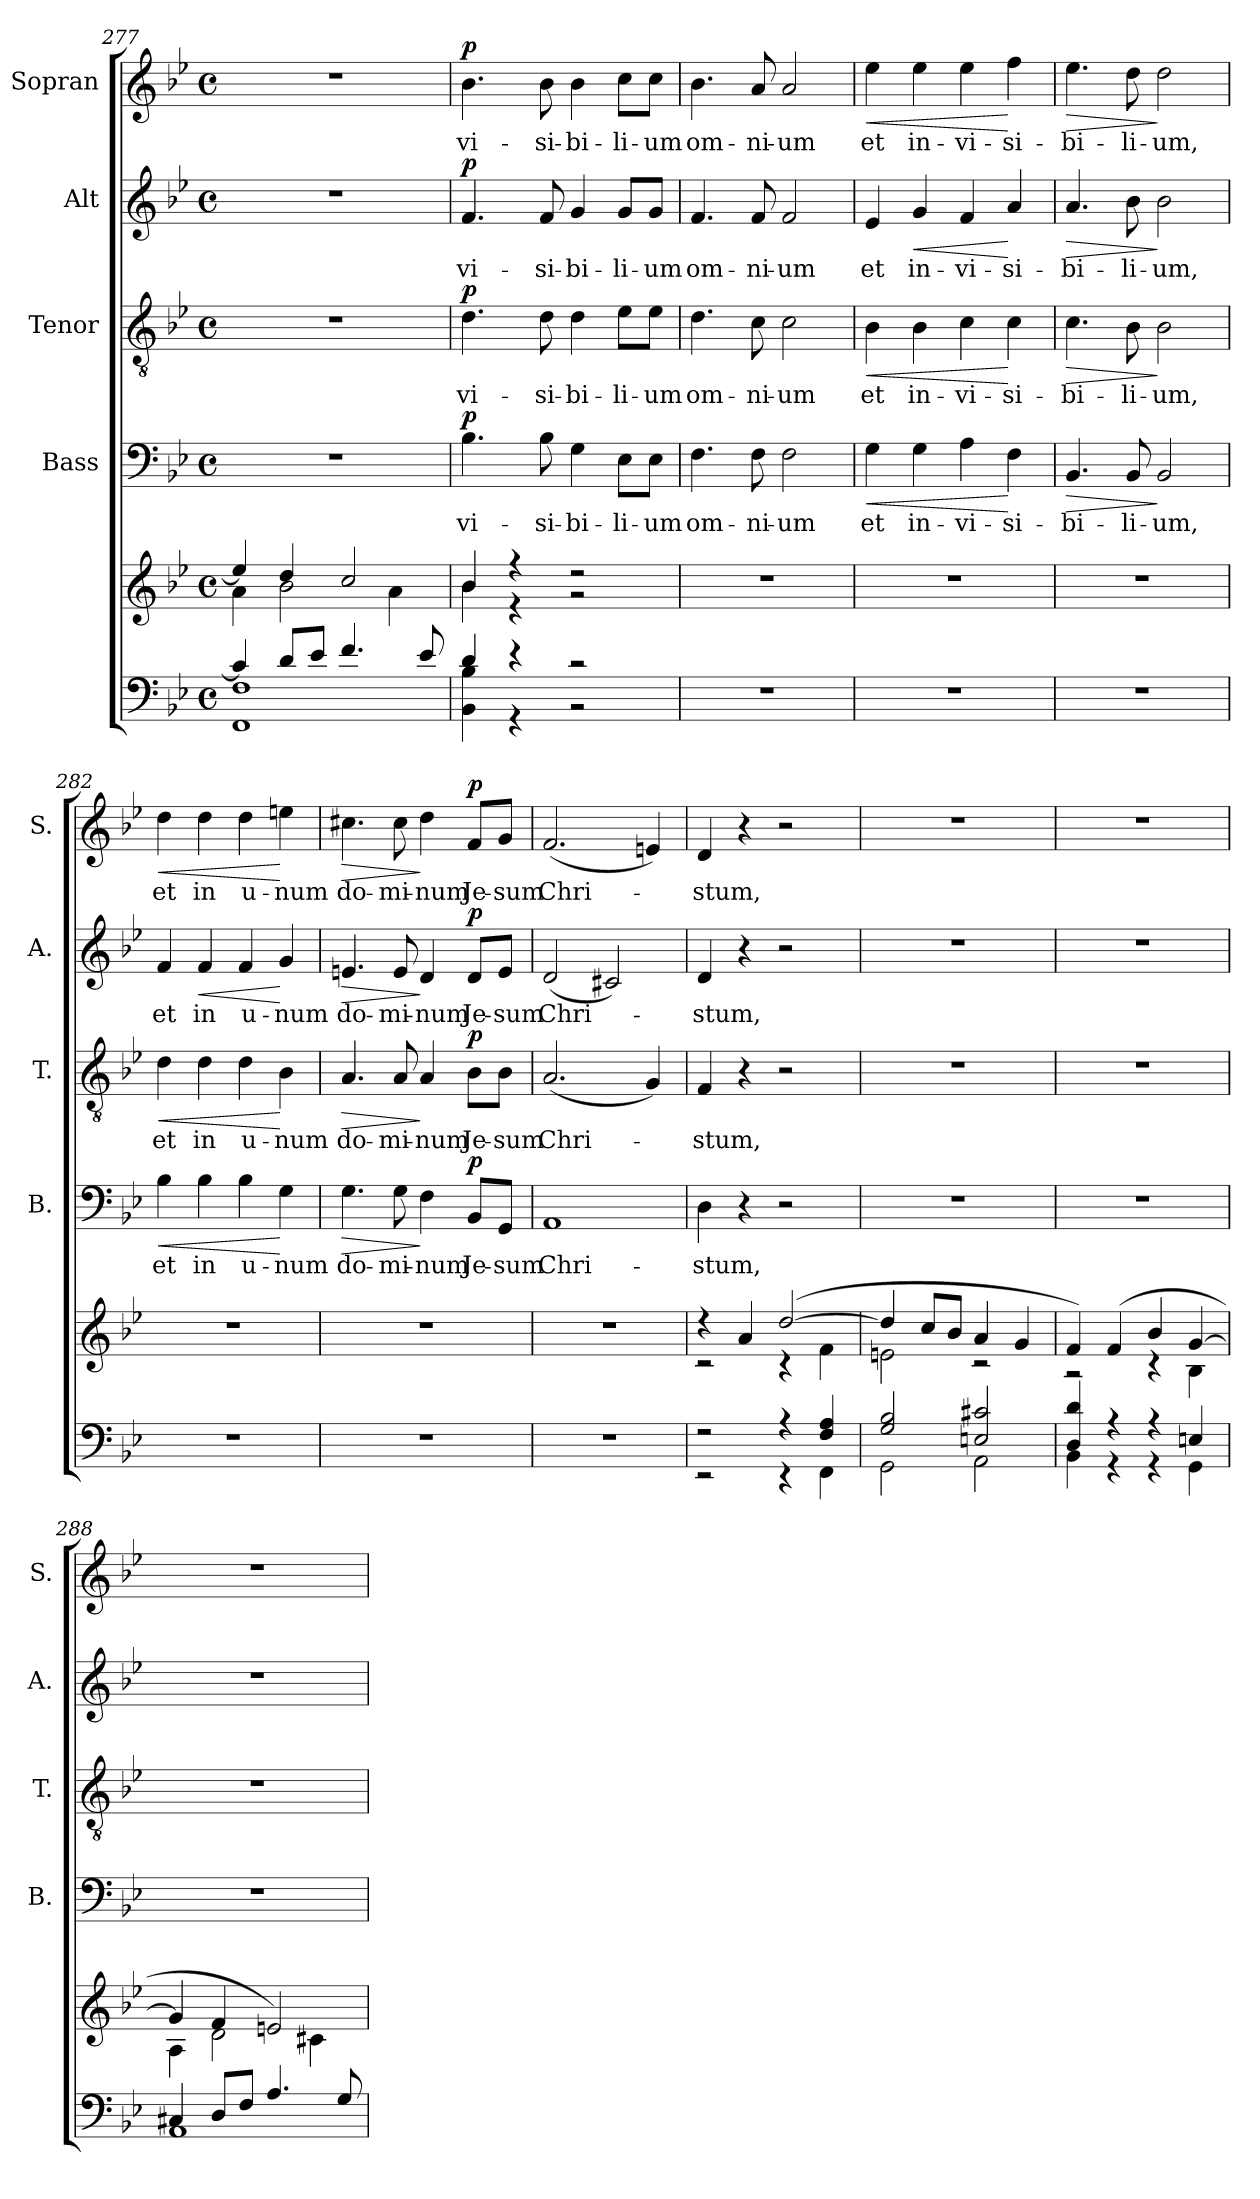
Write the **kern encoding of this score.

**kern	**kern	**kern	**text	**dynam	**kern	**text	**dynam	**kern	**text	**dynam	**kern	**text	**dynam
*part5	*part5	*part4	*part4	*part4	*part3	*part3	*part3	*part2	*part2	*part2	*part1	*part1	*part1
*staff6	*staff5	*staff4	*staff4	*staff4	*staff3	*staff3	*staff3	*staff2	*staff2	*staff2	*staff1	*staff1	*staff1
*	*	*I"Bass	*	*	*I"Tenor	*	*	*I"Alt	*	*	*I"Sopran	*	*
*	*	*I'B.	*	*	*I'T.	*	*	*I'A.	*	*	*I'S.	*	*
*clefF4	*clefG2	*clefF4	*	*	*clefGv2	*	*	*clefG2	*	*	*clefG2	*	*
*k[b-e-]	*k[b-e-]	*k[b-e-]	*	*	*k[b-e-]	*	*	*k[b-e-]	*	*	*k[b-e-]	*	*
*B-:	*B-:	*B-:	*	*	*B-:	*	*	*B-:	*	*	*B-:	*	*
*M4/4	*M4/4	*M4/4	*	*	*M4/4	*	*	*M4/4	*	*	*M4/4	*	*
*met(c)	*met(c)	*met(c)	*	*	*met(c)	*	*	*met(c)	*	*	*met(c)	*	*
=277	=277	=277	=277	=277	=277	=277	=277	=277	=277	=277	=277	=277	=277
*^	*^	*	*	*	*	*	*	*	*	*	*	*	*
4c/]	1FF 1F	4ee-/]	4a\	1r	.	.	1r	.	.	1r	.	.	1r	.	.
8d/L	.	4dd/	2b-\	.	.	.	.	.	.	.	.	.	.	.	.
8e-/J	.	.	.	.	.	.	.	.	.	.	.	.	.	.	.
4.f/	.	2cc/	.	.	.	.	.	.	.	.	.	.	.	.	.
.	.	.	4a\	.	.	.	.	.	.	.	.	.	.	.	.
8e-/	.	.	.	.	.	.	.	.	.	.	.	.	.	.	.
!!LO:PB:g=z
=278	=278	=278	=278	=278	=278	=278	=278	=278	=278	=278	=278	=278	=278	=278	=278
!	!	!	!	!	!LO:LY:b	!LO:DY:a	!	!LO:LY:b	!LO:DY:a	!	!LO:LY:b	!LO:DY:a	!	!LO:LY:b	!LO:DY:a
4d/	4BB-\ 4B-\	4b-/	4b-\	4.B-\	vi-	p	4.d\	vi-	p	4.f/	vi-	p	4.b-\	vi-	p
4r	4r	4r	4r	.	.	.	.	.	.	.	.	.	.	.	.
!	!	!	!	!	!LO:LY:b	!	!	!LO:LY:b	!	!	!LO:LY:b	!	!	!LO:LY:b	!
.	.	.	.	8B-\	-si-	.	8d\	-si-	.	8f/	-si-	.	8b-\	-si-	.
!	!	!	!	!	!LO:LY:b	!	!	!LO:LY:b	!	!	!LO:LY:b	!	!	!LO:LY:b	!
2r	2r	2r	2r	4G\	-bi-	.	4d\	-bi-	.	4g/	-bi-	.	4b-\	-bi-	.
!	!	!	!	!	!LO:LY:b	!	!	!LO:LY:b	!	!	!LO:LY:b	!	!	!LO:LY:b	!
.	.	.	.	8E-\L	-li-	.	8e-\L	-li-	.	8g/L	-li-	.	8cc\L	-li-	.
!	!	!	!	!	!LO:LY:b	!	!	!LO:LY:b	!	!	!LO:LY:b	!	!	!LO:LY:b	!
.	.	.	.	8E-\J	-um	.	8e-\J	-um	.	8g/J	-um	.	8cc\J	-um	.
*v	*v	*	*	*	*	*	*	*	*	*	*	*	*	*	*
*	*v	*v	*	*	*	*	*	*	*	*	*	*	*	*
=279	=279	=279	=279	=279	=279	=279	=279	=279	=279	=279	=279	=279	=279
!	!	!	!LO:LY:b	!	!	!LO:LY:b	!	!	!LO:LY:b	!	!	!LO:LY:b	!
1r	1r	4.F\	om-	.	4.d\	om-	.	4.f/	om-	.	4.b-\	om-	.
!	!	!	!LO:LY:b	!	!	!LO:LY:b	!	!	!LO:LY:b	!	!	!LO:LY:b	!
.	.	8F\	-ni-	.	8c\	-ni-	.	8f/	-ni-	.	8a/	-ni-	.
!	!	!	!LO:LY:b	!	!	!LO:LY:b	!	!	!LO:LY:b	!	!	!LO:LY:b	!
.	.	2F\	-um	.	2c\	-um	.	2f/	-um	.	2a/	-um	.
=280	=280	=280	=280	=280	=280	=280	=280	=280	=280	=280	=280	=280	=280
!	!	!	!LO:LY:b	!LO:HP:b	!	!LO:LY:b	!LO:HP:b	!	!LO:LY:b	!	!	!LO:LY:b	!LO:HP:b
1r	1r	4G\	et	<	4B-\	et	<	4e-/	et	.	4ee-\	et	<
!	!	!	!LO:LY:b	!	!	!LO:LY:b	!	!	!LO:LY:b	!LO:HP:b	!	!LO:LY:b	!
.	.	4G\	in-	.	4B-\	in-	.	4g/	in-	<	4ee-\	in-	.
!	!	!	!LO:LY:b	!	!	!LO:LY:b	!	!	!LO:LY:b	!	!	!LO:LY:b	!
.	.	4A\	-vi-	.	4c\	-vi-	.	4f/	-vi-	.	4ee-\	-vi-	.
!	!	!	!LO:LY:b	!	!	!LO:LY:b	!	!	!LO:LY:b	!	!	!LO:LY:b	!
.	.	4F\	-si-	[	4c\	-si-	[	4a/	-si-	[	4ff\	-si-	[
=281	=281	=281	=281	=281	=281	=281	=281	=281	=281	=281	=281	=281	=281
!	!	!	!LO:LY:b	!LO:HP:b	!	!LO:LY:b	!LO:HP:b	!	!LO:LY:b	!LO:HP:b	!	!LO:LY:b	!LO:HP:b
1r	1r	4.BB-/	-bi-	>	4.c\	-bi-	>	4.a/	-bi-	>	4.ee-\	-bi-	>
!	!	!	!LO:LY:b	!	!	!LO:LY:b	!	!	!LO:LY:b	!	!	!LO:LY:b	!
.	.	8BB-/	-li-	.	8B-\	-li-	.	8b-\	-li-	.	8dd\	-li-	.
!	!	!	!LO:LY:b	!	!	!LO:LY:b	!	!	!LO:LY:b	!	!	!LO:LY:b	!
.	.	2BB-/	-um,	]	2B-\	-um,	]	2b-\	-um,	]	2dd\	-um,	]
=282	=282	=282	=282	=282	=282	=282	=282	=282	=282	=282	=282	=282	=282
!	!	!	!LO:LY:b	!LO:HP:b	!	!LO:LY:b	!LO:HP:b	!	!LO:LY:b	!	!	!LO:LY:b	!LO:HP:b
1r	1r	4B-\	et	<	4d\	et	<	4f/	et	.	4dd\	et	<
!	!	!	!LO:LY:b	!	!	!LO:LY:b	!	!	!LO:LY:b	!LO:HP:b	!	!LO:LY:b	!
.	.	4B-\	in	.	4d\	in	.	4f/	in	<	4dd\	in	.
!	!	!	!LO:LY:b	!	!	!LO:LY:b	!	!	!LO:LY:b	!	!	!LO:LY:b	!
.	.	4B-\	u-	.	4d\	u-	.	4f/	u-	.	4dd\	u-	.
!	!	!	!LO:LY:b	!	!	!LO:LY:b	!	!	!LO:LY:b	!	!	!LO:LY:b	!
.	.	4G\	-num	[	4B-\	-num	[	4g/	-num	[	4een\	-num	[
=283	=283	=283	=283	=283	=283	=283	=283	=283	=283	=283	=283	=283	=283
!	!	!	!LO:LY:b	!LO:HP:b	!	!LO:LY:b	!LO:HP:b	!	!LO:LY:b	!LO:HP:b	!	!LO:LY:b	!LO:HP:b
1r	1r	4.G\	do-	>	4.A/	do-	>	4.en/	do-	>	4.cc#X\	do-	>
!	!	!	!LO:LY:b	!	!	!LO:LY:b	!	!	!LO:LY:b	!	!	!LO:LY:b	!
.	.	8G\	-mi-	.	8A/	-mi-	.	8e/	-mi-	.	8cc#\	-mi-	.
!	!	!	!LO:LY:b	!	!	!LO:LY:b	!	!	!LO:LY:b	!	!	!LO:LY:b	!
.	.	4F\	-num	]	4A/	-num	]	4d/	-num	]	4dd\	-num	]
!	!	!	!LO:LY:b	!LO:DY:a	!	!LO:LY:b	!LO:DY:a	!	!LO:LY:b	!LO:DY:a	!	!LO:LY:b	!LO:DY:a
.	.	8BB-/L	Je-	p	8B-\L	Je-	p	8d/L	Je-	p	8f/L	Je-	p
!	!	!	!LO:LY:b	!	!	!LO:LY:b	!	!	!LO:LY:b	!	!	!LO:LY:b	!
.	.	8GG/J	-sum	.	8B-\J	-sum	.	8e/J	-sum	.	8g/J	-sum	.
!!LO:LB:g=z
=284	=284	=284	=284	=284	=284	=284	=284	=284	=284	=284	=284	=284	=284
!	!	!	!LO:LY:b	!	!	!LO:LY:b	!	!	!LO:LY:b	!	!	!LO:LY:b	!
1r	1r	1AA	Chri-	.	(<2.A/	Chri-	.	(<2d/	Chri-	.	(<2.f/	Chri-	.
.	.	.	.	.	.	.	.	2c#X/)	.	.	.	.	.
.	.	.	.	.	4G/)	.	.	.	.	.	4en/)	.	.
=285	=285	=285	=285	=285	=285	=285	=285	=285	=285	=285	=285	=285	=285
*^	*^	*	*	*	*	*	*	*	*	*	*	*	*
!	!	!	!	!	!LO:LY:b	!	!	!LO:LY:b	!	!	!LO:LY:b	!	!	!LO:LY:b	!
2r	2r	4rcc	2rc	4D\	-stum,	.	4F/	-stum,	.	4d/	-stum,	.	4d/	-stum,	.
.	.	4a/	.	4r	.	.	4r	.	.	4r	.	.	4r	.	.
4r	4r	([>2dd/	4rc	2r	.	.	2r	.	.	2r	.	.	2r	.	.
4F/ 4A/	4FF\	.	4f\	.	.	.	.	.	.	.	.	.	.	.	.
=286	=286	=286	=286	=286	=286	=286	=286	=286	=286	=286	=286	=286	=286	=286	=286
2G/ 2B-/	2GG\	4dd/]	2en\	1r	.	.	1r	.	.	1r	.	.	1r	.	.
.	.	8cc/L	.	.	.	.	.	.	.	.	.	.	.	.	.
.	.	8b-/J	.	.	.	.	.	.	.	.	.	.	.	.	.
2En/ 2c#X/	2AA\	4a/	2rc	.	.	.	.	.	.	.	.	.	.	.	.
.	.	4g/	.	.	.	.	.	.	.	.	.	.	.	.	.
=287	=287	=287	=287	=287	=287	=287	=287	=287	=287	=287	=287	=287	=287	=287	=287
4D/ 4d/	4BB-\	4f/)	2rB	1r	.	.	1r	.	.	1r	.	.	1r	.	.
4r	4r	(4f/	.	.	.	.	.	.	.	.	.	.	.	.	.
4r	4r	4b-/	4rc	.	.	.	.	.	.	.	.	.	.	.	.
4En/	4GG\	[>4g/	4B-\	.	.	.	.	.	.	.	.	.	.	.	.
=288	=288	=288	=288	=288	=288	=288	=288	=288	=288	=288	=288	=288	=288	=288	=288
4C#X/	1AA	4g/]	4A\	1r	.	.	1r	.	.	1r	.	.	1r	.	.
8D/L	.	4f/	2d\	.	.	.	.	.	.	.	.	.	.	.	.
8F/J	.	.	.	.	.	.	.	.	.	.	.	.	.	.	.
4.A/	.	2en/)	.	.	.	.	.	.	.	.	.	.	.	.	.
.	.	.	4c#X\	.	.	.	.	.	.	.	.	.	.	.	.
8G/	.	.	.	.	.	.	.	.	.	.	.	.	.	.	.
*v	*v	*	*	*	*	*	*	*	*	*	*	*	*	*	*
*	*v	*v	*	*	*	*	*	*	*	*	*	*	*	*
=	=	=	=	=	=	=	=	=	=	=	=	=	=
*-	*-	*-	*-	*-	*-	*-	*-	*-	*-	*-	*-	*-	*-
